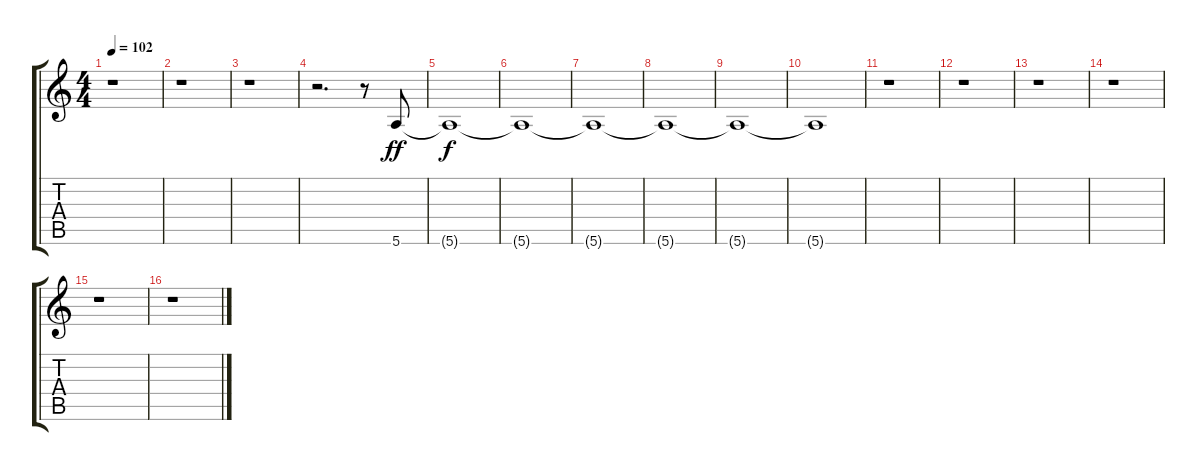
\track "" {instrument electricguitarclean}
\staff {score tabs}
\tuning (E4 B3 G3 D3 A2 E2) {hide}
\ts (4 4)
\tempo 102
\clef g2
\ks c
r.1{dy ff instrument electricguitarclean} |
r.1 |
r.1 |
r.2{d} r.8 5.6.8 |
5.6{t}.1{dy f} |
5.6{t}.1 |
5.6{t}.1 |
5.6{t}.1 |
5.6{t}.1 |
5.6{t}.1 |
r.1 |
r.1 |
r.1 |
r.1 |
r.1 |
r.1
